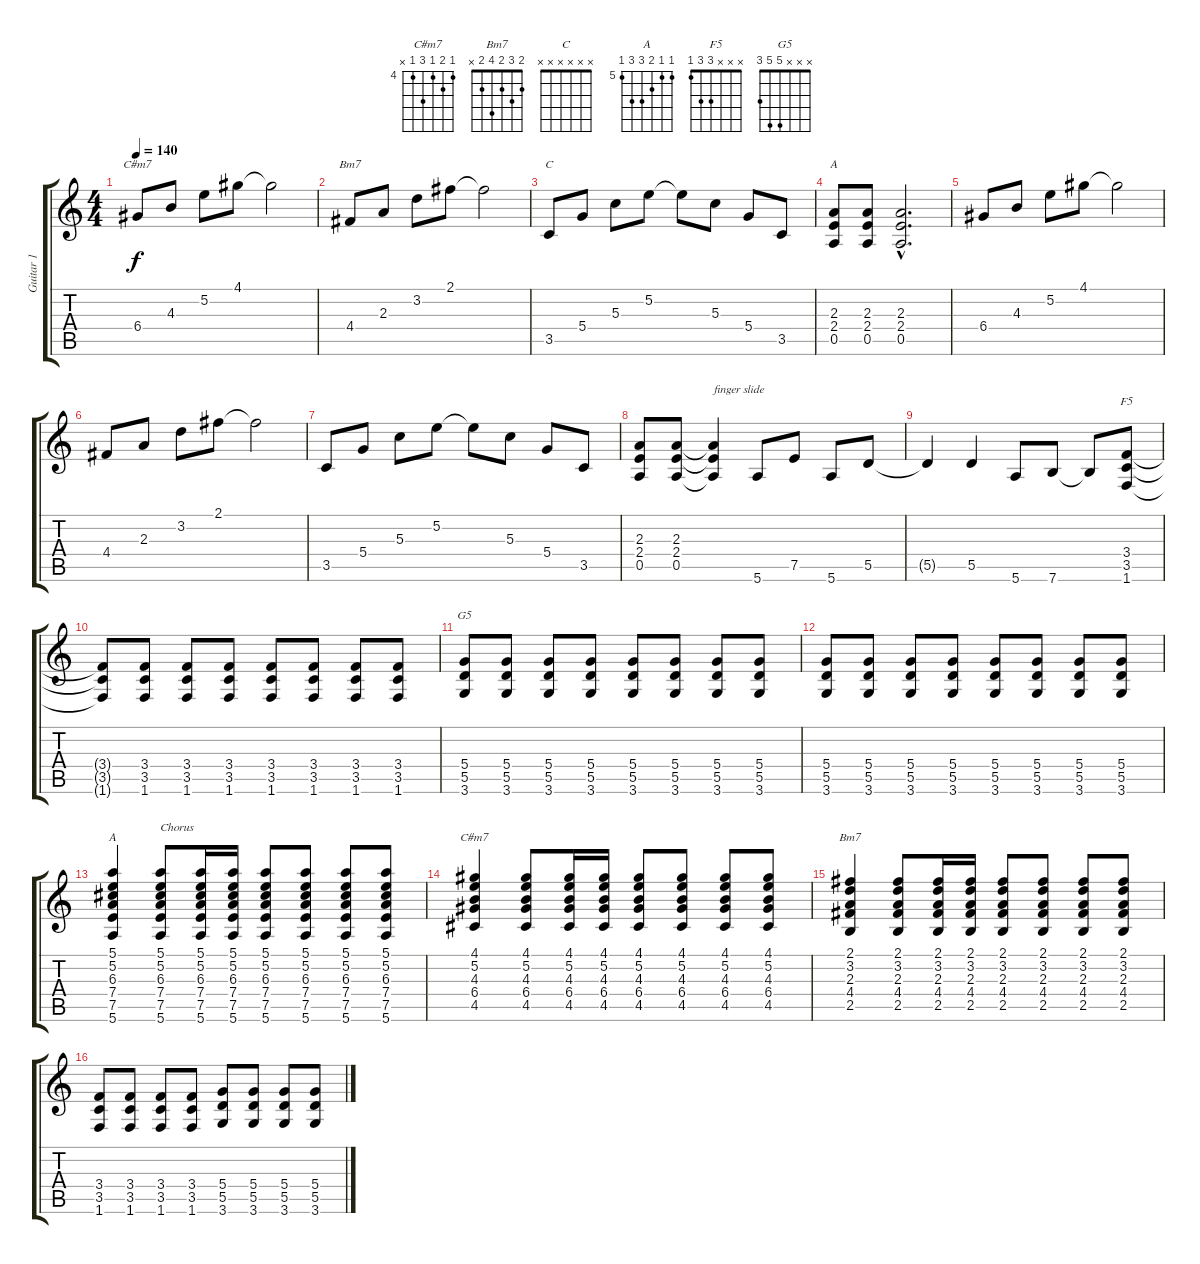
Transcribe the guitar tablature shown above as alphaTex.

\track ("Guitar 1" "Guitar 1") {instrument distortionguitar}
\staff {score tabs}
\tuning (E4 B3 G3 D3 A2 E2) {hide}
\chord ("C#m7" x x x x x x) {firstfret 0}
\chord ("Bm7" x x x x x x) {firstfret 0}
\chord ("C" x x x x x x) {firstfret 0}
\chord ("A" x x x x x x) {firstfret 0}
\chord ("F5" x x x 3 3 1)
\chord ("G5" x x x 5 5 3)
\chord ("A" 5 5 6 7 7 5) {firstfret 5}
\chord ("C#m7" 4 5 4 6 4 x) {firstfret 4}
\chord ("Bm7" 2 3 2 4 2 x)
\ts (4 4)
\tempo 140
\clef g2
\ks c
6.4.8{ch "C#m7" dy f} 4.3.8 5.2.8 4.1.8 4.1{t}.2 |
4.4.8{ch "Bm7"} 2.3.8 3.2.8 2.1.8 2.1{t}.2 |
3.5.8{ch "C"} 5.4.8 5.3.8 5.2.8 5.2{t}.8 5.3.8 5.4.8 3.5.8 |
(2.3 2.4 0.5).8{ch "A"} (2.3 2.4 0.5).8 (2.3{hac} 2.4{hac} 0.5{hac}).2{d} |
6.4.8 4.3.8 5.2.8 4.1.8 4.1{t}.2 |
4.4.8 2.3.8 3.2.8 2.1.8 2.1{t}.2 |
3.5.8 5.4.8 5.3.8 5.2.8 5.2{t}.8 5.3.8 5.4.8 3.5.8 |
(2.3 2.4 0.5).8 (2.3 2.4 0.5).8 (2.3{t} 2.4{t} 0.5{t}).4{txt "finger slide"} 5.6.8 7.5.8 5.6.8 5.5.8 |
5.5{t}.4 5.5.4 5.6.8 7.6.8 7.6{t}.8 (3.4 3.5 1.6).8{ch "F5"} |
(3.4{t} 3.5{t} 1.6{t}).8 (3.4 3.5 1.6).8 (3.4 3.5 1.6).8 (3.4 3.5 1.6).8 (3.4 3.5 1.6).8 (3.4 3.5 1.6).8 (3.4 3.5 1.6).8 (3.4 3.5 1.6).8 |
(5.4 5.5 3.6).8{ch "G5"} (5.4 5.5 3.6).8 (5.4 5.5 3.6).8 (5.4 5.5 3.6).8 (5.4 5.5 3.6).8 (5.4 5.5 3.6).8 (5.4 5.5 3.6).8 (5.4 5.5 3.6).8 |
(5.4 5.5 3.6).8 (5.4 5.5 3.6).8 (5.4 5.5 3.6).8 (5.4 5.5 3.6).8 (5.4 5.5 3.6).8 (5.4 5.5 3.6).8 (5.4 5.5 3.6).8 (5.4 5.5 3.6).8 |
(5.1 5.2 6.3 7.4 7.5 5.6).4{ch "A"} (5.1 5.2 6.3 7.4 7.5 5.6).8{txt "Chorus"} (5.1 5.2 6.3 7.4 7.5 5.6).16 (5.1 5.2 6.3 7.4 7.5 5.6).16 (5.1 5.2 6.3 7.4 7.5 5.6).8 (5.1 5.2 6.3 7.4 7.5 5.6).8 (5.1 5.2 6.3 7.4 7.5 5.6).8 (5.1 5.2 6.3 7.4 7.5 5.6).8 |
(4.1 5.2 4.3 6.4 4.5).4{ch "C#m7"} (4.1 5.2 4.3 6.4 4.5).8 (4.1 5.2 4.3 6.4 4.5).16 (4.1 5.2 4.3 6.4 4.5).16 (4.1 5.2 4.3 6.4 4.5).8 (4.1 5.2 4.3 6.4 4.5).8 (4.1 5.2 4.3 6.4 4.5).8 (4.1 5.2 4.3 6.4 4.5).8 |
(2.1 3.2 2.3 4.4 2.5).4{ch "Bm7"} (2.1 3.2 2.3 4.4 2.5).8 (2.1 3.2 2.3 4.4 2.5).16 (2.1 3.2 2.3 4.4 2.5).16 (2.1 3.2 2.3 4.4 2.5).8 (2.1 3.2 2.3 4.4 2.5).8 (2.1 3.2 2.3 4.4 2.5).8 (2.1 3.2 2.3 4.4 2.5).8 |
(3.4 3.5 1.6).8 (3.4 3.5 1.6).8 (3.4 3.5 1.6).8 (3.4 3.5 1.6).8 (5.4 5.5 3.6).8 (5.4 5.5 3.6).8 (5.4 5.5 3.6).8 (5.4 5.5 3.6).8
